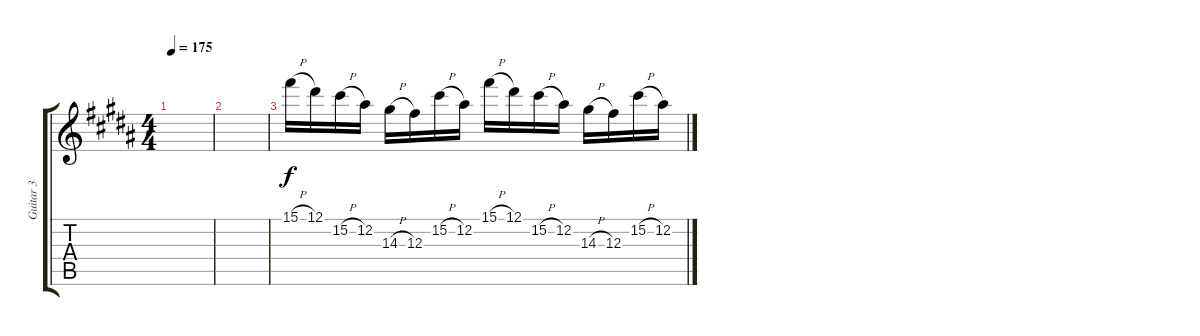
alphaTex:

\track ("Guitar 3" "Guitar 3") {instrument distortionguitar}
\staff {score tabs}
\tuning (Eb4 Bb3 Gb3 Db3 Ab2 Eb2) {hide}
\ts (4 4)
\tempo 175
\clef g2
\ks b
|
|
15.1{h}.16 12.1.16 15.2{h}.16 12.2.16 14.3{h}.16 12.3.16 15.2{h}.16 12.2.16 15.1{h}.16 12.1.16 15.2{h}.16 12.2.16 14.3{h}.16 12.3.16 15.2{h}.16 12.2.16
